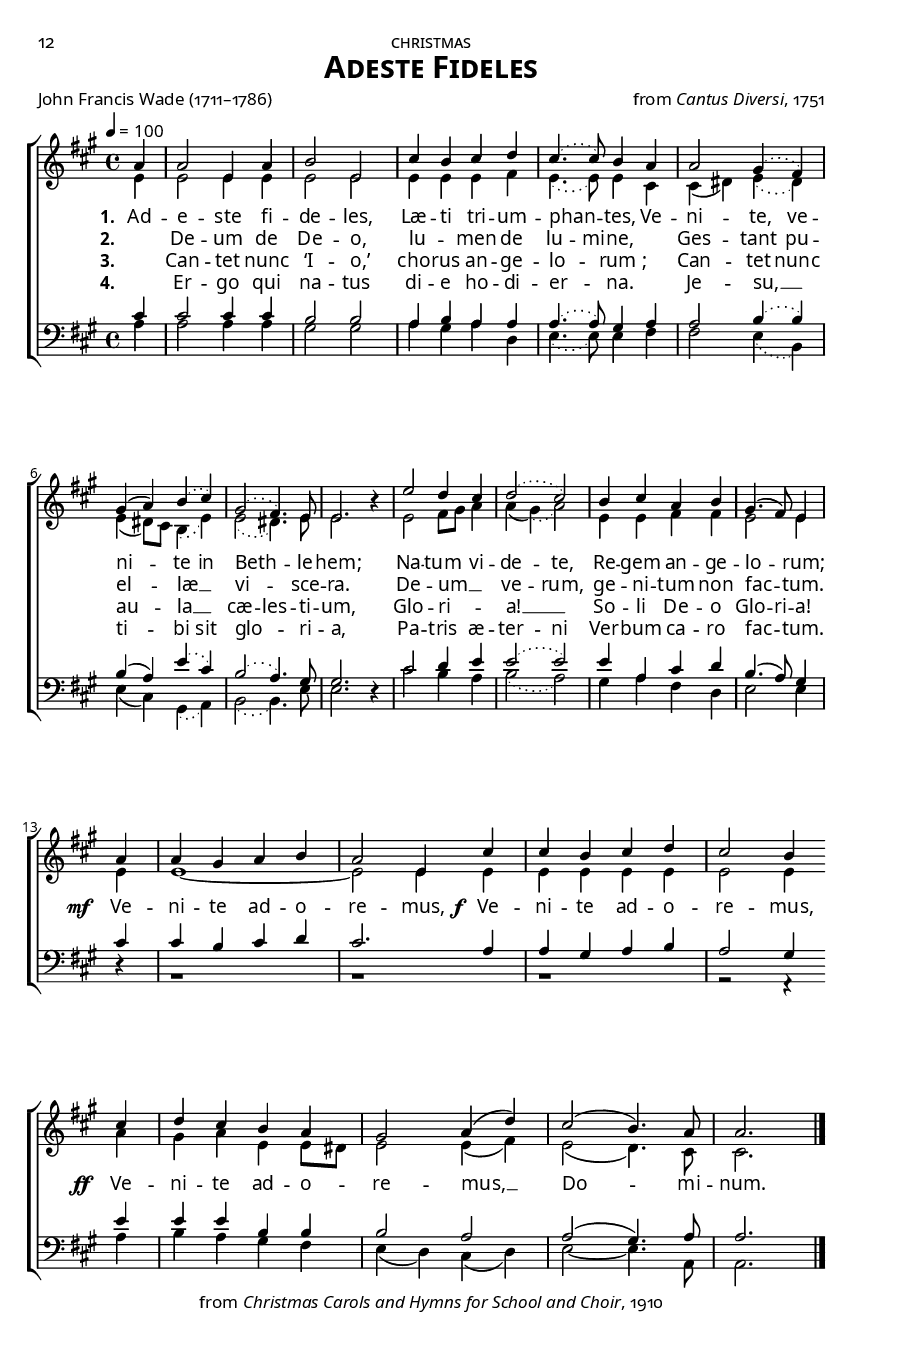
\version "2.14.2"
\include "util.ly"
\header {
  title = \markup{\override #'(font-name . "Garamond Premier Pro Semibold"){ \abs-fontsize #15 \smallCapsOldStyle"Adeste Fideles"}}
  poet = \markup\oldStyleNum"John Francis Wade (1711–1786)"
  composer = \markup\concat{"from " \italic"Cantus Diversi" \oldStyleNum", 1751"}
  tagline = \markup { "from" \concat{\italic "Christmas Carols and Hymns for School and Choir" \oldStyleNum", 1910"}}
}
\paper {
  paper-height = 9\in
  paper-width = 6\in
  indent = 0\in
  %system-system-spacing = #'((basic-distance . 10) (padding . 0))
  %system-system-spacing =
  %  #'((basic-distance . 0)
  %     (minimum-distance . 0)
  %     (padding . -10)
  %     (stretchability . 100))
  ragged-last-bottom = ##f
  ragged-bottom = ##f
  two-sided = ##t
  inner-margin = 0.5\in
  outer-margin = 0.25\in
  top-margin = 0.25\in
  bottom-margin = 0.25\in
  first-page-number = #012
  print-first-page-number = ##t
  headerLine = \markup{\override #'(font-name . "Garamond Premier Pro") \smallCapsOldStyle"christmas"}
  oddHeaderMarkup = \markup\fill-line{
     \override #'(font-name . "Garamond Premier Pro")\abs-fontsize #8.5
     \combine 
        \fill-line{"" \on-the-fly #print-page-number-check-first
        \oldStylePageNum""
        }
        \fill-line{\headerLine}
  }
  evenHeaderMarkup = \markup {
     \override #'(font-name . "Garamond Premier Pro")\abs-fontsize #8.5
     \combine
        \on-the-fly #print-page-number-check-first
        \oldStylePageNum""
        \fill-line{\headerLine}
  }
}
#(set-global-staff-size 15) \paper{ #(define fonts (make-pango-font-tree "GoudyOlSt BT" "Garamond Premier Pro" "Garamond Premier Pro" (/ 15 20))) }
global = {
  \key a \major
  \time 4/4
  \autoBeamOff
  \override DynamicLineSpanner #'staff-padding = #0.0
  \override DynamicLineSpanner #'Y-extent = #'(-0.5 . 1.5)
}

sopMusic = \relative c'' {
  \tempo 4 = 100
  \partial 4 a4 |
  a2 e4 a |
  b2 e, |
  cis'4 b cis d |
  \slurDotted cis4.( cis8) b4 a |
  a2 gis4( fis) | \break
  
  \slurSolid
  gis( a) \slurDotted b( cis) |
  gis2( fis4.) e8 |
  e2. b'4\rest |
  e2 d4 cis |
  \slurDotted d2( cis) |
  b4 cis a b |
  \slurSolid \partial 4*3 gis4.( fis8) e4 | \break
  
  \partial 4 a4 |
  a gis a b |
  a2 e4 cis'4 |
  cis b cis d |
  cis2 b4 \bar""\break cis |
  
  d cis b a |
  gis2 a4( d) |
  cis2( b4.) a8) |
  \partial 4*3 a2. \bar "|."
}
sopWords = \lyricmode {
  
}

altoMusic = \relative c' {
  \partial 4 e4 |
  e2 e4 e |
  e2 e |
  e4 e e fis |
  \slurDotted e4.( e8) e4 cis |
  \slurSolid cis( dis) \slurDotted e( dis) |
  
  \slurSolid e( dis8[) cis] \slurDotted b4( e) |
  e2( dis4.) e8 |
  e2. s4 |
  e2 fis8[ gis] a4 |
  \slurSolid a( \slurDotted gis)( a2) |
  e4 e fis fis |
  \slurSolid \partial 4*3 e2 e4 |
  
  e4 |
  e1~ |
  e2 e4 e |
  e e e e |
  e2 e4 a |
  
  gis a e e8[ dis] |
  e2 e4( fis) |
  e2( d4.) cis8 |
  \partial 4*3 cis2. \bar "|."
}
altoWords = {
  \dropLyricsV
  \lyricmode {
    \set stanza = #"1. "
  \set ignoreMelismata = ##t
    Ad -- e -- ste fi -- de -- les, Læ -- ti tri -- um -- phan -- _ tes,
    Ve -- ni -- te, ve -- ni -- _ te in Beth -- _ le -- hem; Na -- tum vi -- de -- te,
    Re -- gem an -- ge -- lo -- _ rum;
  \unset ignoreMelismata
  }
  \set stanza = \markup\dynamic"mf  "
  \lyricmode {
    Ve -- ni -- te ad -- o -- re -- mus,
  }
  \set stanza = \markup\dynamic" f "
  \lyricmode {
    Ve -- ni -- te ad -- o -- re -- mus,
  }
  \set stanza = \markup\dynamic"ff  "
  \lyricmode {
    \raiseLyrics
    Ve -- ni -- te ad -- o -- re -- mus, __ Do -- mi -- num.
  }
}
altoWordsII = \lyricmode {
  \dropLyricsV
  \set stanza = #"2. "
  \set ignoreMelismata = ##t
  _ De -- um de De -- o, lu -- _ men de lu -- mi -- ne, ""
  Ges -- tant pu -- el -- _ læ __ _ vi -- _ sce -- ra.
  De -- um __ _ ve -- rum, ge -- ni -- tum non fac -- _ tum.
}
altoWordsIII = \lyricmode {
  \dropLyricsV
  \set stanza = #"3. "
  \set ignoreMelismata = ##t
  _ Can -- tet nunc ‘I -- o,’ cho -- rus an -- ge -- lo -- _ rum_; ""
  Can -- tet nunc au -- _ la __ _ cæ -- les -- ti -- um,
  Glo -- ri -- _ a! __ _ So -- li De -- o Glo -- ri -- a!
}
altoWordsIV = \lyricmode {
  \dropLyricsV
  \set stanza = #"4. "
  \set ignoreMelismata = ##t
  _ Er -- go qui na -- tus di -- e ho -- di -- er -- _ na. ""
  Je -- su, __ _ ti -- _ bi sit glo -- _ ri -- a,
  Pa -- tris æ -- ter -- ni Ver -- bum ca -- ro fac -- _ tum.
}

tenorMusic = \relative c' {
  \partial 4 cis4 |
  cis2 cis4 cis |
  b2 b |
  a4 b a a |
  \slurDotted a4.( a8) gis4 a |
  a2 b4( b) |
  
  \slurSolid b( a) \slurDotted e'( cis) |
  b2( a4.) gis8 |
  gis2. d4\rest |
  cis'2 d4 e |
  \slurDotted e2( e2) |
  e4 a, cis d |
  \slurSolid \partial 4*3 b4.( a8) gis4 |
  
  \partial 4 cis4 |
  cis b cis d |
  cis2. a4 |
  a gis a b |
  a2 gis4 e' |
  
  e e b b |
  b2 a |
  a( gis4.) a8 |
  \partial 4*3 a2. \bar "|."
}
tenorWords = \lyricmode {

}

bassMusic = \relative c' {
  \partial 4 a4 |
  a2 a4 a |
  gis2 gis |
  a4 gis a d, |
  \slurDotted e4.( e8) e4 fis |
  fis2 e4( b) |
  
  \slurSolid e( cis) \slurDotted gis( a) |
  b2( b4.) e8 |
  e2. s4 |
  cis'2 b4 a |
  b2( a2) |
  gis4 a fis d |
  \partial 4*3 e2 e4 |
  
  \slurSolid \partial 4 d\rest |
  g,1\rest |
  g1\rest |
  g1\rest |
  g2\rest f4\rest a'4 |
  
  b a gis fis |
  e( d) cis( d) |
  e2~e4. a,8 |
  \partial 4*3 a2. \bar "|."
}
bassWords = \lyricmode {

}

\score {
  <<
   \new ChoirStaff <<
%    \new Lyrics = sopranos \with { \override VerticalAxisGroup #'nonstaff-relatedstaff-spacing = #'((basic-distance . 1)) }
    \new Staff = women <<
      \new Voice = "sopranos" { \voiceOne << \global \sopMusic >> }
      \new Voice = "altos" { \voiceTwo << \global \altoMusic >> }
    >>
    \new Lyrics \with { alignAboveContext = #"women" \override VerticalAxisGroup #'nonstaff-relatedstaff-spacing = #'((basic-distance . 1))} \lyricsto "sopranos" \sopWords
    \new Lyrics = "altosIV"  \with { alignBelowContext = #"women" } \lyricsto "sopranos" \altoWordsIV
    \new Lyrics = "altosIII"  \with { alignBelowContext = #"women" } \lyricsto "sopranos" \altoWordsIII
    \new Lyrics = "altosII"  \with { alignBelowContext = #"women" } \lyricsto "sopranos" \altoWordsII
    \new Lyrics = "altos"  \with { alignBelowContext = #"women" } \lyricsto "sopranos" \altoWords
   \new Staff = men <<
      \clef bass
      \new Voice = "tenors" { \voiceOne << \global \tenorMusic >> }
      \new Voice = "basses" { \voiceTwo << \global \bassMusic >> }
    >>
    \new Lyrics \with { alignAboveContext = #"men" \override VerticalAxisGroup #'nonstaff-relatedstaff-spacing = #'((basic-distance . 1)) } \lyricsto "tenors" \tenorWords
    \new Lyrics \with { alignBelowContext = #"men" \override VerticalAxisGroup #'nonstaff-relatedstaff-spacing = #'((basic-distance . 1)) } \lyricsto "basses" \bassWords
  >>
%    \new PianoStaff << \new Staff { \new Voice { \pianoRH } } \new Staff { \clef "bass" \pianoLH } >>
  >>
  \layout {
    \context {
      \Score
      %\override SpacingSpanner #'base-shortest-duration = #(ly:make-moment 1 8)
      %\override SpacingSpanner #'common-shortest-duration = #(ly:make-moment 1 4)
    }
    \context {
      % Remove all empty staves
      % \Staff \RemoveEmptyStaves \override VerticalAxisGroup #'remove-first = ##t
    }
    \context {
      \Lyrics
      \override LyricText #'X-offset = #center-on-word
    }
  }
}

